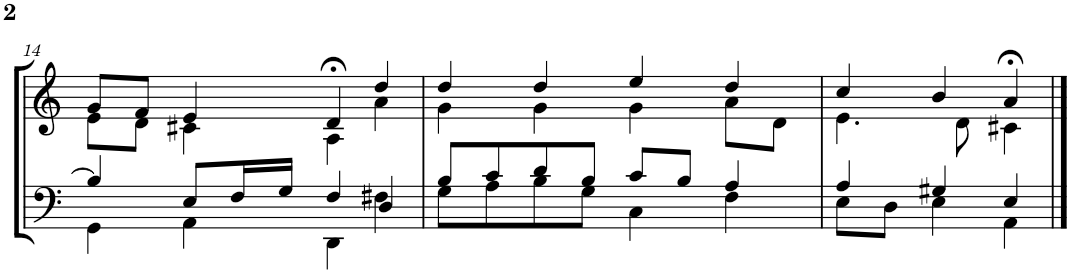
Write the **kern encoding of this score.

**kern	**kern
*part2	*part1
*staff2	*staff1
*I"Tenor/Baß	*I"Sopran/Alt
!!LO:PB:g=z
*clefF4	*clefG2
*k[]	*k[]
*M4/4	*M4/4
=14	=14
*^	*^
4B-/]	4GG\	8g/L	8e\L
.	.	8f/J	8d\J
8E/L	4AA\	4e/	4c#X\
16F/L	.	.	.
16G/JJ	.	.	.
4F/	4DD\	4d>/	4A\
4D/	4F#X\	4dd/	4a\
=15	=15	=15	=15
8B/L	8G\L	4dd/	4g\
8c/	8A\	.	.
8d/	8B\	4dd/	4g\
8B/J	8G\J	.	.
8c/L	4C\	4ee/	4g\
8B/J	.	.	.
4A/	4F\	4dd/	8a\L
.	.	.	8d\J
=16	=16	=16	=16
4A/	8E\L	4cc/	4.e\
.	8D\J	.	.
4G#X/	4E\	4b/	.
.	.	.	8d\
4E/	4AA\	4a>/	4c#X\
*v	*v	*	*
*	*v	*v
==	==
*-	*-
